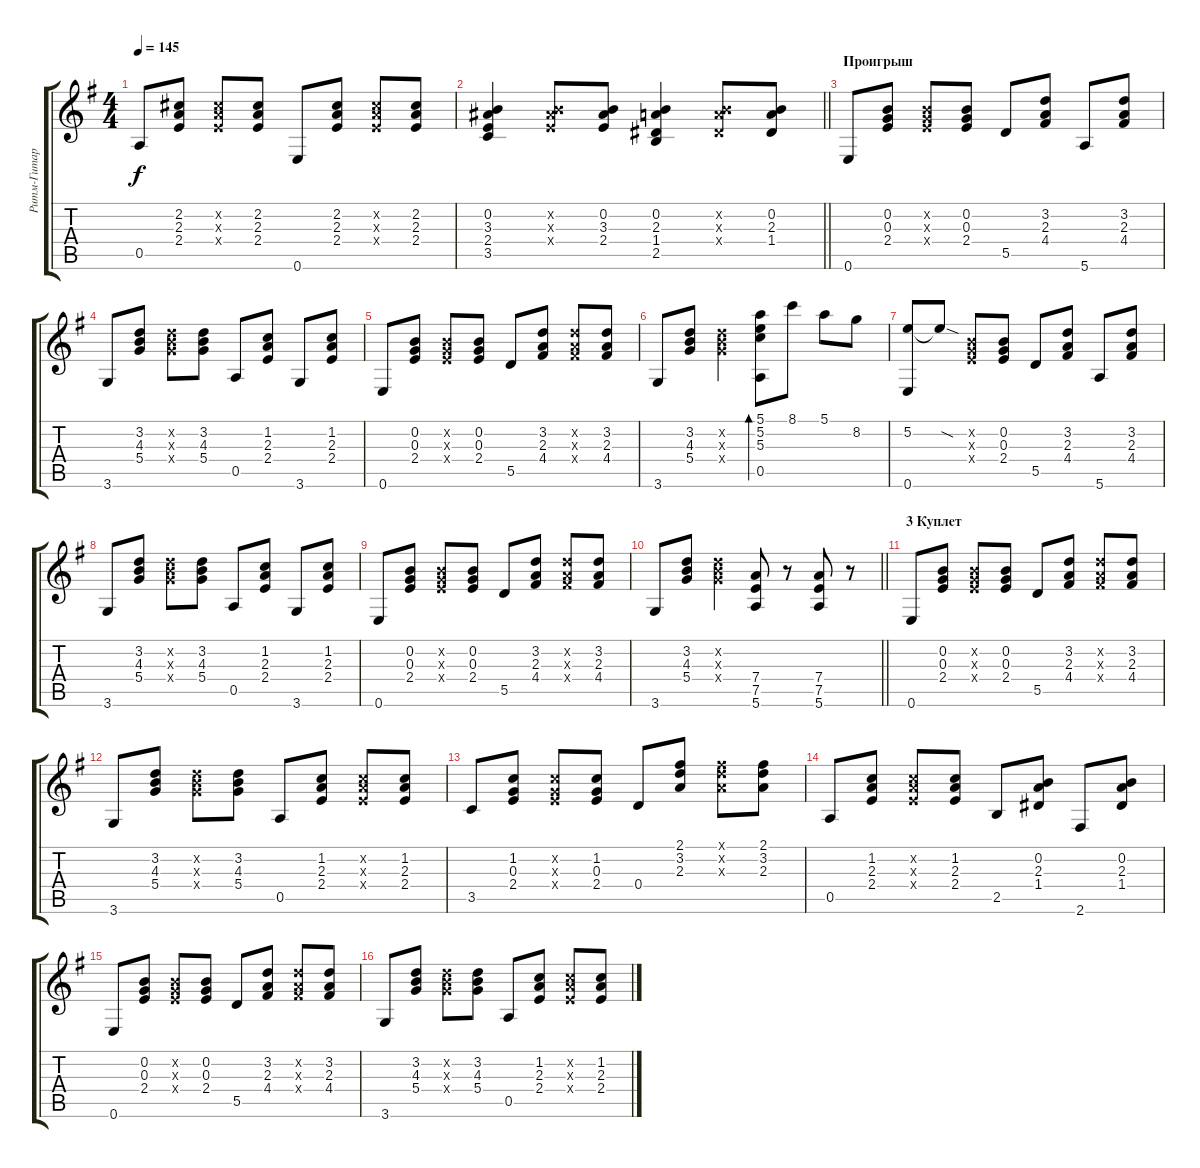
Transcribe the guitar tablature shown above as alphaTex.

\track ("Ритм-Гитара" "Ритм-Гитар") {instrument acousticguitarnylon}
\staff {score tabs}
\tuning (E4 B3 G3 D3 A2 E2) {hide}
\ts (4 4)
\tempo 145
\clef g2
\ks eminor
0.5.8{dy f} (2.2 2.3 2.4).8 (2.2{x} 2.3{x} 2.4{x}).8 (2.2 2.3 2.4).8 0.6.8 (2.2 2.3 2.4).8 (2.2{x} 2.3{x} 2.4{x}).8 (2.2 2.3 2.4).8 |
\barLineRight lightlight
(0.2 3.3 2.4 3.5).4 (0.2{x} 3.3{x} 2.4{x}).8 (0.2 3.3 2.4).8 (0.2 2.3 1.4 2.5).4 (0.2{x} 2.3{x} 1.4{x}).8 (0.2 2.3 1.4).8 |
\section ("" "Проигрыш")
0.6.8 (0.2 0.3 2.4).8 (0.2{x} 0.3{x} 2.4{x}).8 (0.2 0.3 2.4).8 5.5.8 (3.2 2.3 4.4).8 5.6.8 (3.2 2.3 4.4).8 |
3.6.8 (3.2 4.3 5.4).8 (3.2{x} 4.3{x} 5.4{x}).8 (3.2 4.3 5.4).8 0.5.8 (1.2 2.3 2.4).8 3.6.8 (1.2 2.3 2.4).8 |
0.6.8 (0.2 0.3 2.4).8 (0.2{x} 0.3{x} 2.4{x}).8 (0.2 0.3 2.4).8 5.5.8 (3.2 2.3 4.4).8 (3.2{x} 2.3{x} 4.4{x}).8 (3.2 2.3 4.4).8 |
3.6.8 (3.2 4.3 5.4).8 (3.2{x} 4.3{x} 5.4{x}).4 (5.1 5.2 5.3 0.5).8{bd 120} 8.1.8 5.1.8 8.2.8 |
(5.2 0.6).8 5.2{sod t}.8 (0.2{x} 0.3{x} 2.4{x}).8 (0.2 0.3 2.4).8 5.5.8 (3.2 2.3 4.4).8 5.6.8 (3.2 2.3 4.4).8 |
3.6.8 (3.2 4.3 5.4).8 (3.2{x} 4.3{x} 5.4{x}).8 (3.2 4.3 5.4).8 0.5.8 (1.2 2.3 2.4).8 3.6.8 (1.2 2.3 2.4).8 |
0.6.8 (0.2 0.3 2.4).8 (0.2{x} 0.3{x} 2.4{x}).8 (0.2 0.3 2.4).8 5.5.8 (3.2 2.3 4.4).8 (3.2{x} 2.3{x} 4.4{x}).8 (3.2 2.3 4.4).8 |
\barLineRight lightlight
3.6.8 (3.2 4.3 5.4).8 (3.2{x} 4.3{x} 5.4{x}).4 (7.4 7.5 5.6).8 r.8 (7.4 7.5 5.6).8 r.8 |
\section ("" "3 Куплет")
0.6.8 (0.2 0.3 2.4).8 (0.2{x} 0.3{x} 2.4{x}).8 (0.2 0.3 2.4).8 5.5.8 (3.2 2.3 4.4).8 (3.2{x} 2.3{x} 4.4{x}).8 (3.2 2.3 4.4).8 |
3.6.8 (3.2 4.3 5.4).8 (3.2{x} 4.3{x} 5.4{x}).8 (3.2 4.3 5.4).8 0.5.8 (1.2 2.3 2.4).8 (1.2{x} 2.3{x} 2.4{x}).8 (1.2 2.3 2.4).8 |
3.5.8 (1.2 0.3 2.4).8 (1.2{x} 0.3{x} 2.4{x}).8 (1.2 0.3 2.4).8 0.4.8 (2.1 3.2 2.3).8 (2.1{x} 3.2{x} 2.3{x}).8 (2.1 3.2 2.3).8 |
0.5.8 (1.2 2.3 2.4).8 (1.2{x} 2.3{x} 2.4{x}).8 (1.2 2.3 2.4).8 2.5.8 (0.2 2.3 1.4).8 2.6.8 (0.2 2.3 1.4).8 |
0.6.8 (0.2 0.3 2.4).8 (0.2{x} 0.3{x} 2.4{x}).8 (0.2 0.3 2.4).8 5.5.8 (3.2 2.3 4.4).8 (3.2{x} 2.3{x} 4.4{x}).8 (3.2 2.3 4.4).8 |
3.6.8 (3.2 4.3 5.4).8 (3.2{x} 4.3{x} 5.4{x}).8 (3.2 4.3 5.4).8 0.5.8 (1.2 2.3 2.4).8 (1.2{x} 2.3{x} 2.4{x}).8 (1.2 2.3 2.4).8
